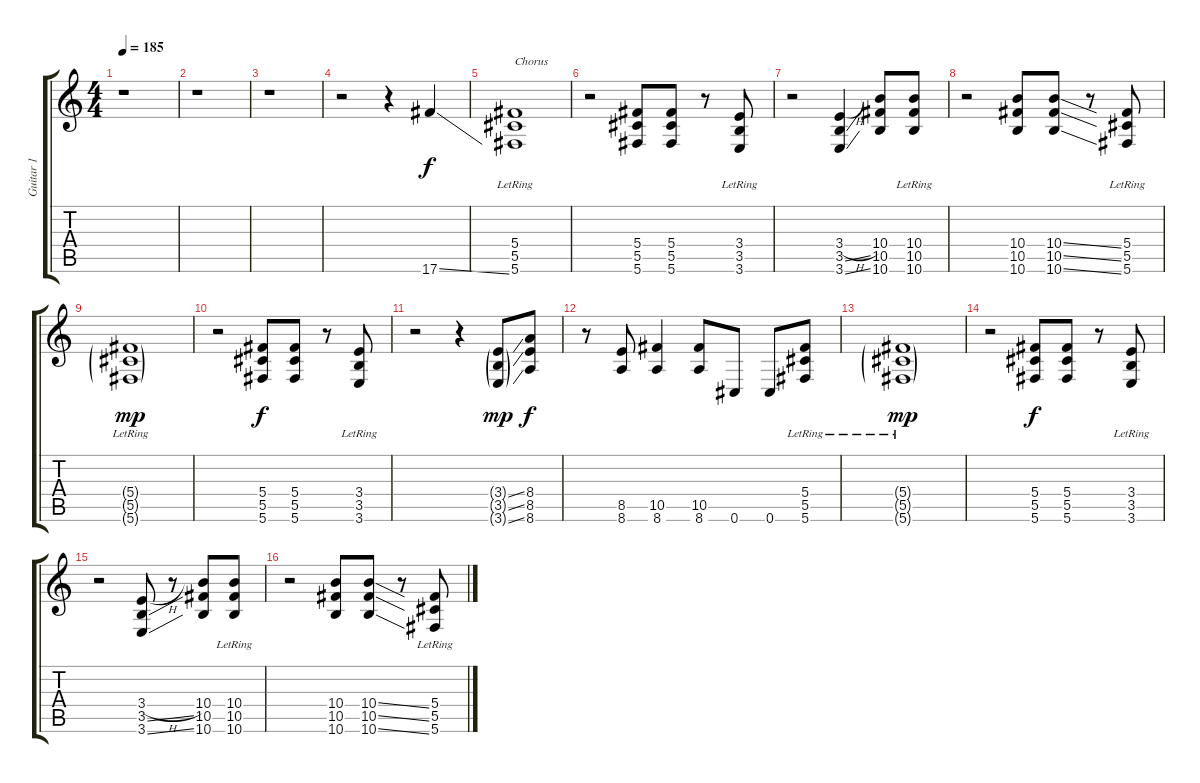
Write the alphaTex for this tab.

\track ("Guitar 1" "Guitar 1") {instrument distortionguitar}
\staff {score tabs}
\tuning (Eb4 Bb3 Gb3 Db3 Ab2 Db2) {hide}
\ts (4 4)
\tempo 185
\clef g2
\ks c
r.1{dy f} |
r.1 |
r.1 |
r.2 r.4 17.6{ss}.4 |
(5.4{lr} 5.5{lr} 5.6{lr}).1{txt "Chorus"} |
r.2 (5.4 5.5 5.6).8 (5.4 5.5 5.6).8 r.8 (3.4{lr} 3.5{lr} 3.6{lr}).8 |
r.2 (3.4{h} 3.5{ss} 3.6{ss}).4 (10.4 10.5 10.6).8 (10.4{lr} 10.5{lr} 10.6{lr}).8 |
r.2 (10.4 10.5 10.6).8 (10.4{ss} 10.5{ss} 10.6{ss}).8 r.8 (5.4{lr} 5.5{lr} 5.6{lr}).8 |
(5.4{g lr} 5.5{g lr} 5.6{g lr}).1{dy mp} |
r.2 (5.4 5.5 5.6).8{dy f} (5.4 5.5 5.6).8 r.8 (3.4{lr} 3.5{lr} 3.6{lr}).8 |
r.2 r.4 (3.4{ss g} 3.5{ss g} 3.6{ss g}).8{dy mp} (8.4 8.5 8.6).8{dy f} |
r.8 (8.5 8.6).8 (10.5 8.6).4 (10.5 8.6).8 0.6.8 0.6.8 (5.4{lr} 5.5{lr} 5.6{lr}).8 |
(5.4{g lr} 5.5{g lr} 5.6{g lr}).1{dy mp} |
r.2 (5.4 5.5 5.6).8{dy f} (5.4 5.5 5.6).8 r.8 (3.4{lr} 3.5{lr} 3.6{lr}).8 |
r.2 (3.4{h} 3.5{ss} 3.6{ss}).8 r.8 (10.4 10.5 10.6).8 (10.4{lr} 10.5{lr} 10.6{lr}).8 |
r.2 (10.4 10.5 10.6).8 (10.4{ss} 10.5{ss} 10.6{ss}).8 r.8 (5.4{lr} 5.5{lr} 5.6{lr}).8
